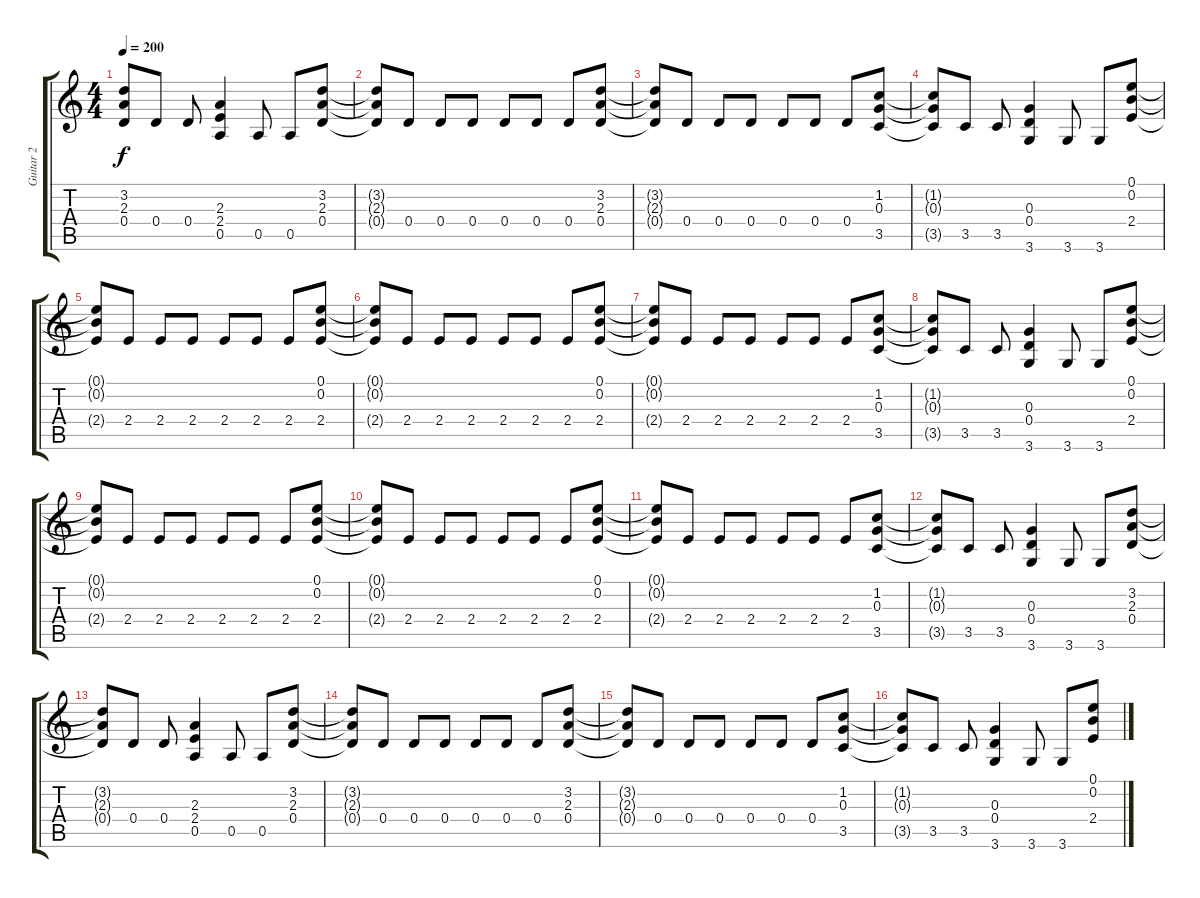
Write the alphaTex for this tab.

\track ("Guitar 2" "Guitar 2") {instrument distortionguitar}
\staff {score tabs}
\tuning (E4 B3 G3 D3 A2 E2) {hide}
\ts (4 4)
\tempo 200
\clef g2
\ks c
(3.2{t} 2.3{t} 0.4{t}).8{dy f} 0.4.8 0.4.8 (2.3 2.4 0.5).4 0.5.8 0.5.8 (3.2 2.3 0.4).8 |
(3.2{t} 2.3{t} 0.4{t}).8 0.4.8 0.4.8 0.4.8 0.4.8 0.4.8 0.4.8 (3.2 2.3 0.4).8 |
(3.2{t} 2.3{t} 0.4{t}).8 0.4.8 0.4.8 0.4.8 0.4.8 0.4.8 0.4.8 (1.2 0.3 3.5).8 |
(1.2{t} 0.3{t} 3.5{t}).8 3.5.8 3.5.8 (0.3 0.4 3.6).4 3.6.8 3.6.8 (0.1 0.2 2.4).8 |
(0.1{t} 0.2{t} 2.4{t}).8 2.4.8 2.4.8 2.4.8 2.4.8 2.4.8 2.4.8 (0.1 0.2 2.4).8 |
(0.1{t} 0.2{t} 2.4{t}).8 2.4.8 2.4.8 2.4.8 2.4.8 2.4.8 2.4.8 (0.1 0.2 2.4).8 |
(0.1{t} 0.2{t} 2.4{t}).8 2.4.8 2.4.8 2.4.8 2.4.8 2.4.8 2.4.8 (1.2 0.3 3.5).8 |
(1.2{t} 0.3{t} 3.5{t}).8 3.5.8 3.5.8 (0.3 0.4 3.6).4 3.6.8 3.6.8 (0.1 0.2 2.4).8 |
(0.1{t} 0.2{t} 2.4{t}).8 2.4.8 2.4.8 2.4.8 2.4.8 2.4.8 2.4.8 (0.1 0.2 2.4).8 |
(0.1{t} 0.2{t} 2.4{t}).8 2.4.8 2.4.8 2.4.8 2.4.8 2.4.8 2.4.8 (0.1 0.2 2.4).8 |
(0.1{t} 0.2{t} 2.4{t}).8 2.4.8 2.4.8 2.4.8 2.4.8 2.4.8 2.4.8 (1.2 0.3 3.5).8 |
(1.2{t} 0.3{t} 3.5{t}).8 3.5.8 3.5.8 (0.3 0.4 3.6).4 3.6.8 3.6.8 (3.2 2.3 0.4).8 |
(3.2{t} 2.3{t} 0.4{t}).8 0.4.8 0.4.8 (2.3 2.4 0.5).4 0.5.8 0.5.8 (3.2 2.3 0.4).8 |
(3.2{t} 2.3{t} 0.4{t}).8 0.4.8 0.4.8 0.4.8 0.4.8 0.4.8 0.4.8 (3.2 2.3 0.4).8 |
(3.2{t} 2.3{t} 0.4{t}).8 0.4.8 0.4.8 0.4.8 0.4.8 0.4.8 0.4.8 (1.2 0.3 3.5).8 |
(1.2{t} 0.3{t} 3.5{t}).8 3.5.8 3.5.8 (0.3 0.4 3.6).4 3.6.8 3.6.8 (0.1 0.2 2.4).8
